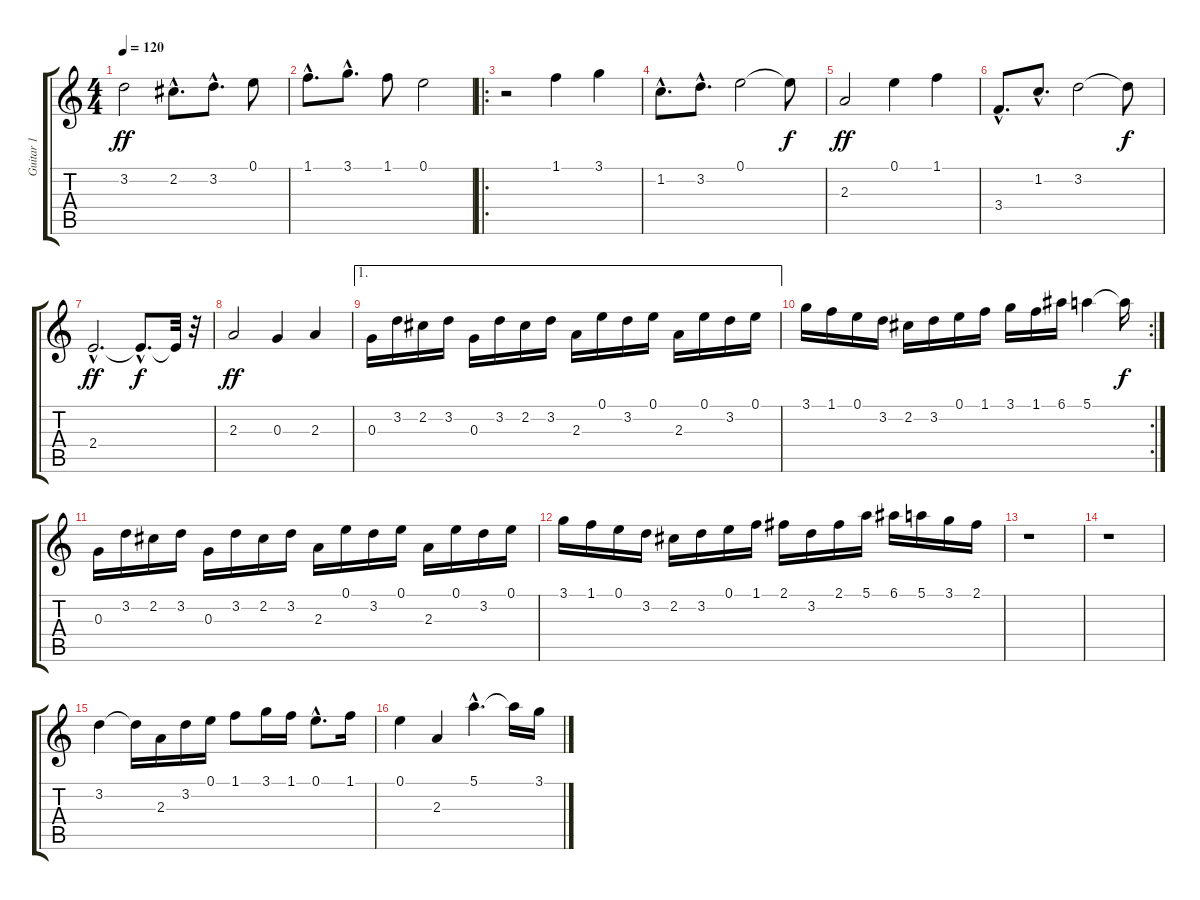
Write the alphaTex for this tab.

\track ("Guitar 1" "Guitar 1") {instrument distortionguitar}
\staff {score tabs}
\tuning (E4 B3 G3 D3 A2 E2) {hide}
\ts (4 4)
\tempo 120
\clef g2
\ks c
3.2.2{dy ff} 2.2{hac}.8{d} 3.2{hac}.8{d} 0.1.8 |
1.1{hac}.8{d} 3.1{hac}.8{d} 1.1.8 0.1.2 |
\ro
r.2 1.1.4 3.1.4 |
1.2{hac}.8{d} 3.2{hac}.8{d} 0.1.2 0.1{t}.8{dy f} |
2.3.2{dy ff} 0.1.4 1.1.4 |
3.4{hac}.8{d} 1.2{hac}.8{d} 3.2.2 3.2{t}.8{dy f} |
2.4{hac}.2{d dy ff} 2.4{hac t}.8{d dy f} 2.4{t}.32 r.32 |
2.3.2{dy ff} 0.3.4 2.3.4 |
\ae 1
0.3.16 3.2.16 2.2.16 3.2.16 0.3.16 3.2.16 2.2.16 3.2.16 2.3.16 0.1.16 3.2.16 0.1.16 2.3.16 0.1.16 3.2.16 0.1.16 |
\rc 2
3.1.16 1.1.16 0.1.16 3.2.16 2.2.16 3.2.16 0.1.16 1.1.16 3.1.16 1.1.16 6.1.16 5.1.4 5.1{t}.16{dy f} |
0.3.16 3.2.16 2.2.16 3.2.16 0.3.16 3.2.16 2.2.16 3.2.16 2.3.16 0.1.16 3.2.16 0.1.16 2.3.16 0.1.16 3.2.16 0.1.16 |
3.1.16 1.1.16 0.1.16 3.2.16 2.2.16 3.2.16 0.1.16 1.1.16 2.1.16 3.2.16 2.1.16 5.1.16 6.1.16 5.1.16 3.1.16 2.1.16 |
r.1 |
r.1 |
3.2.4 3.2{t}.16 2.3.16 3.2.16 0.1.16 1.1.8 3.1.16 1.1.16 0.1{hac}.8{d} 1.1.16 |
0.1.4 2.3.4 5.1{hac}.4{d} 5.1{t}.16 3.1.16
